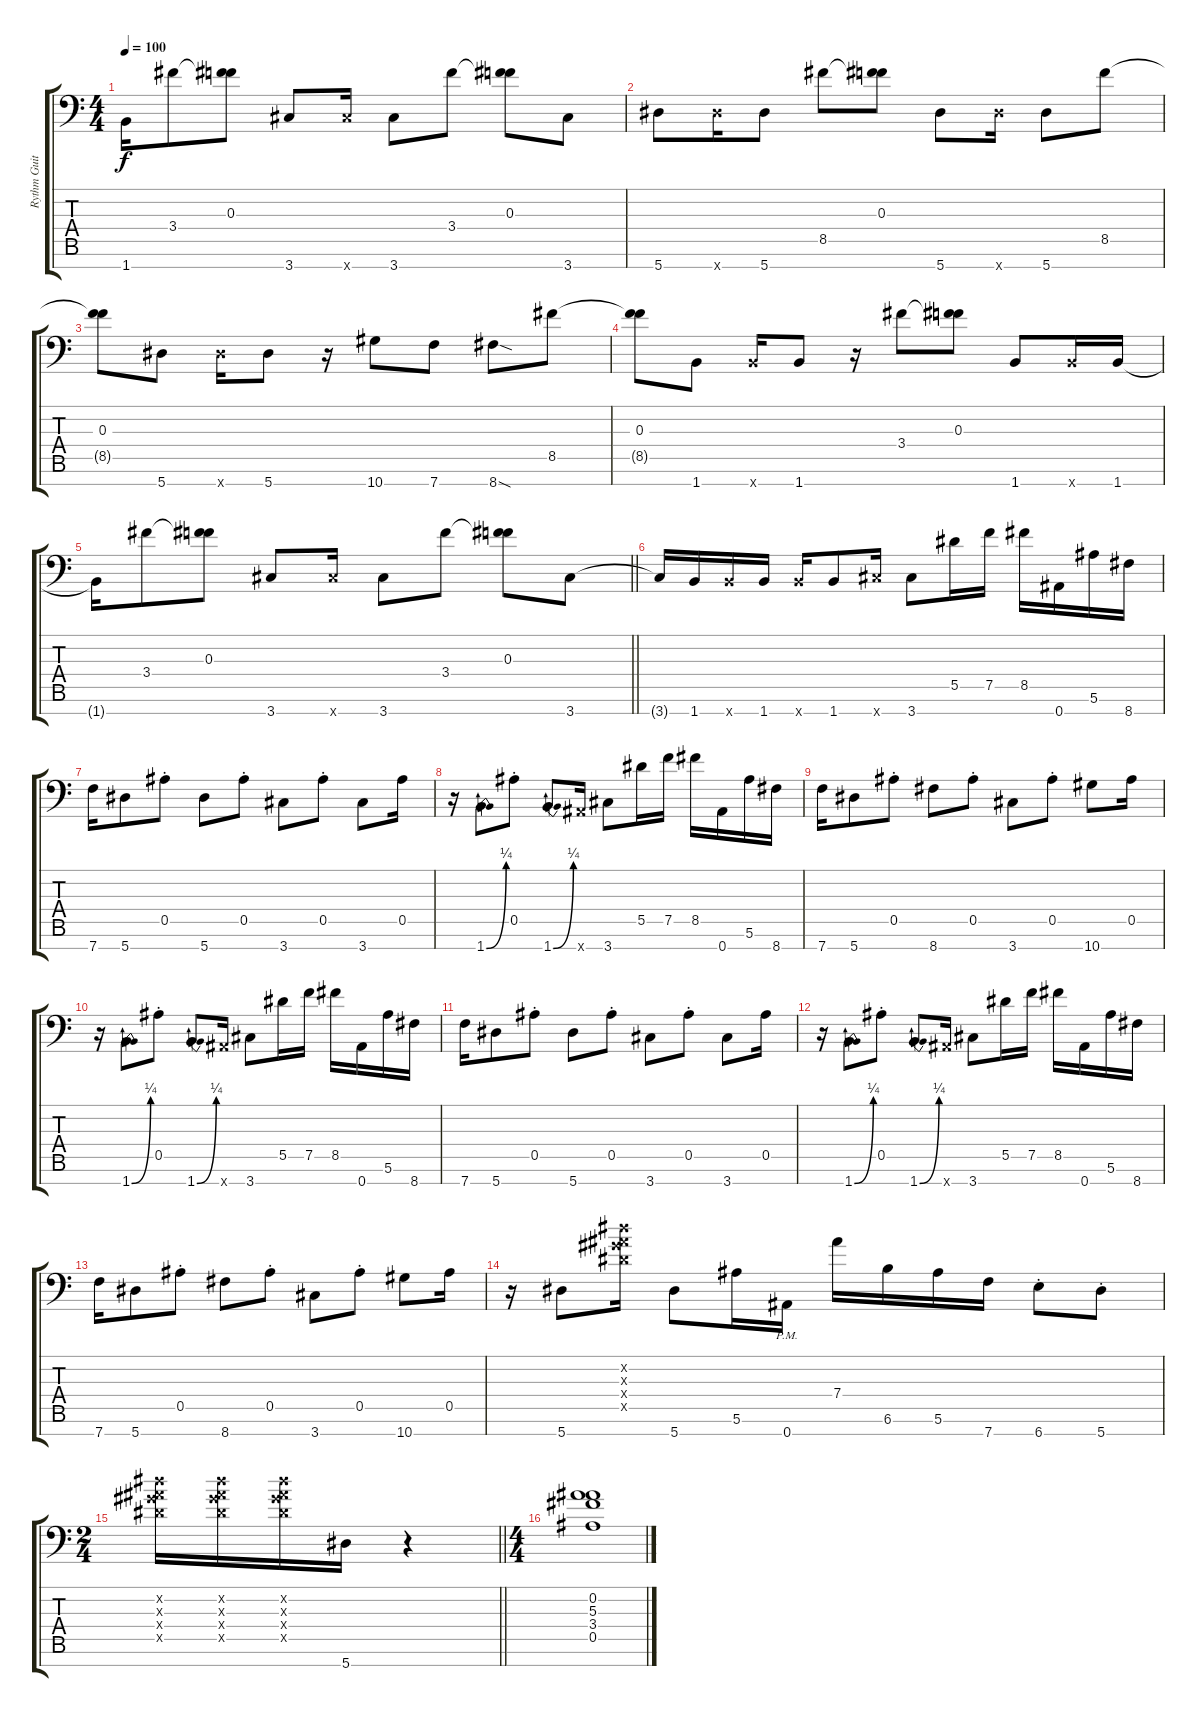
\track ("Rythm Guitar #1" "Rythm Guit") {instrument distortionguitar}
\staff {score tabs}
\tuning (Eb4 Bb3 F3 Eb3 Bb2 F2 Bb1) {hide}
\ts (4 4)
\tempo 100
\clef f4
\ks c
1.7{t}.16{dy f} 3.4.8 (0.3 3.4{t}).8 3.7.8 3.7{x}.16 3.7.8 3.4.8 (0.3 3.4{t}).8 3.7.8 |
5.7.8 5.7{x}.16 5.7.8 8.5.8 (0.3 8.5{t}).8 5.7.8 5.7{x}.16 5.7.8 8.5.8 |
(0.3 8.5{t}).8 5.7.8 5.7{x}.16 5.7.8 r.16 10.7.8 7.7.8 8.7{sod}.8 8.5.8 |
(0.3 8.5{t}).8 1.7.8 1.7{x}.16 1.7.8 r.16 3.4.8 (0.3 3.4{t}).8 1.7.8 1.7{x}.16 1.7.16 |
\barLineRight lightlight
1.7{t}.16 3.4.8 (0.3 3.4{t}).8 3.7.8 3.7{x}.16 3.7.8 3.4.8 (0.3 3.4{t}).8 3.7.8 |
\section ("" "")
3.7{t}.16 1.7.16 1.7{x}.16 1.7.16 1.7{x}.16 1.7.8 3.7{x}.16 3.7.8 5.5.16 7.5.16 8.5.16 0.7.16 5.6.16 8.7.16 |
7.7.16 5.7.8 0.5{st}.8 5.7.8 0.5{st}.8 3.7.8 0.5{st}.8 3.7.8 0.5.16 |
r.16 1.7{be (bend 0 0 60 1)}.8 0.5{st}.8 1.7{be (bend 0 0 60 1)}.8 0.7{x}.16 3.7.8 5.5.16 7.5.16 8.5.16 0.7.16 5.6.16 8.7.16 |
7.7.16 5.7.8 0.5{st}.8 8.7.8 0.5{st}.8 3.7.8 0.5{st}.8 10.7.8 0.5.16 |
r.16 1.7{be (bend 0 0 60 1)}.8 0.5{st}.8 1.7{be (bend 0 0 60 1)}.8 0.7{x}.16 3.7.8 5.5.16 7.5.16 8.5.16 0.7.16 5.6.16 8.7.16 |
7.7.16 5.7.8 0.5{st}.8 5.7.8 0.5{st}.8 3.7.8 0.5{st}.8 3.7.8 0.5.16 |
r.16 1.7{be (bend 0 0 60 1)}.8 0.5{st}.8 1.7{be (bend 0 0 60 1)}.8 0.7{x}.16 3.7.8 5.5.16 7.5.16 8.5.16 0.7.16 5.6.16 8.7.16 |
7.7.16 5.7.8 0.5{st}.8 8.7.8 0.5{st}.8 3.7.8 0.5{st}.8 10.7.8 0.5.16 |
r.16 5.7.8 (5.2{x} 5.3{x} 5.4{x} 5.5{x}).16 5.7.8 5.6.16 0.7{pm}.16 7.4.16 6.6.16 5.6.16 7.7.16 6.7{st}.8 5.7{st}.8 |
\ts (2 4)
\barLineRight lightlight
(5.2{x} 5.3{x} 5.4{x} 5.5{x}).16 (5.2{x} 5.3{x} 5.4{x} 5.5{x}).16 (5.2{x} 5.3{x} 5.4{x} 5.5{x}).16 5.7.16 r.4 |
\ts (4 4)
\section ("" "")
(0.2 5.3 3.4 0.5).1{volume 8}
